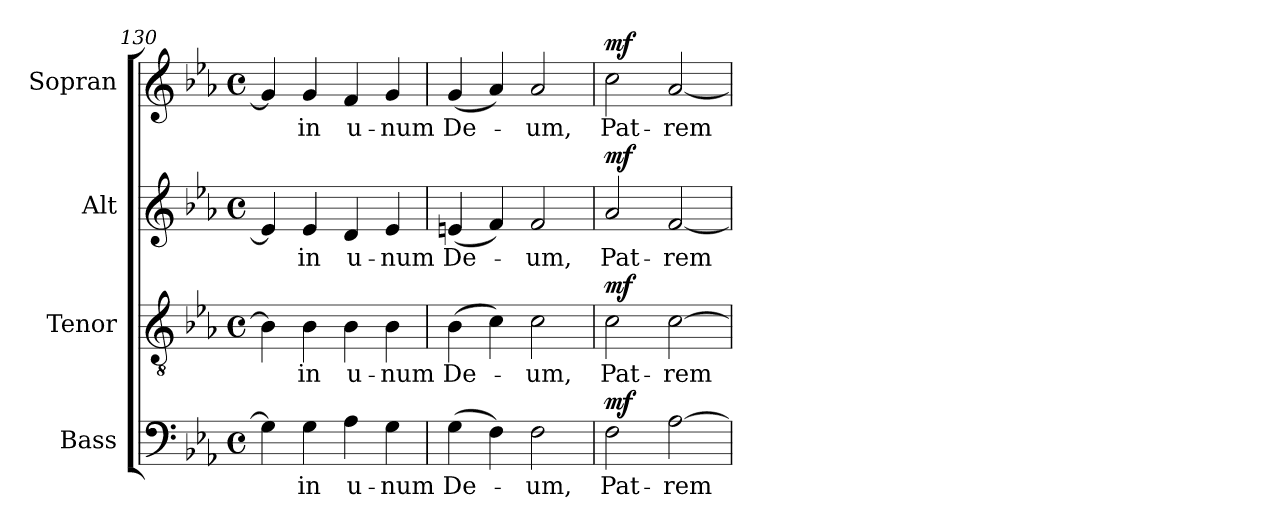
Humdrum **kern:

**kern	**text	**dynam	**kern	**text	**dynam	**kern	**text	**dynam	**kern	**text	**dynam
*part4	*part4	*part4	*part3	*part3	*part3	*part2	*part2	*part2	*part1	*part1	*part1
*staff4	*staff4	*staff4	*staff3	*staff3	*staff3	*staff2	*staff2	*staff2	*staff1	*staff1	*staff1
*I"Bass	*	*	*I"Tenor	*	*	*I"Alt	*	*	*I"Sopran	*	*
*I'B.	*	*	*I'T.	*	*	*I'A.	*	*	*I'S.	*	*
*clefF4	*	*	*clefGv2	*	*	*clefG2	*	*	*clefG2	*	*
*k[b-e-a-]	*	*	*k[b-e-a-]	*	*	*k[b-e-a-]	*	*	*k[b-e-a-]	*	*
*E-:	*	*	*E-:	*	*	*E-:	*	*	*E-:	*	*
*M4/4	*	*	*M4/4	*	*	*M4/4	*	*	*M4/4	*	*
*met(c)	*	*	*met(c)	*	*	*met(c)	*	*	*met(c)	*	*
=130	=130	=130	=130	=130	=130	=130	=130	=130	=130	=130	=130
4G\]	.	.	4B-\]	.	.	4e-/]	.	.	4g/]	.	.
!	!LO:LY:b	!	!	!LO:LY:b	!	!	!LO:LY:b	!	!	!LO:LY:b	!
4G\	in	.	4B-\	in	.	4e-/	in	.	4g/	in	.
!	!LO:LY:b	!	!	!LO:LY:b	!	!	!LO:LY:b	!	!	!LO:LY:b	!
4A-\	u-	.	4B-\	u-	.	4d/	u-	.	4f/	u-	.
!	!LO:LY:b	!	!	!LO:LY:b	!	!	!LO:LY:b	!	!	!LO:LY:b	!
4G\	-num	.	4B-\	-num	.	4e-/	-num	.	4g/	-num	.
=131	=131	=131	=131	=131	=131	=131	=131	=131	=131	=131	=131
!	!LO:LY:b	!	!	!LO:LY:b	!	!	!LO:LY:b	!	!	!LO:LY:b	!
(>4G\	De-	.	(>4B-\	De-	.	(<4en/	De-	.	(<4g/	De-	.
4F\)	.	.	4c\)	.	.	4f/)	.	.	4a-/)	.	.
!	!LO:LY:b	!	!	!LO:LY:b	!	!	!LO:LY:b	!	!	!LO:LY:b	!
2F\	-um,	.	2c\	-um,	.	2f/	-um,	.	2a-/	-um,	.
=132	=132	=132	=132	=132	=132	=132	=132	=132	=132	=132	=132
!	!LO:LY:b	!LO:DY:a	!	!LO:LY:b	!LO:DY:a	!	!LO:LY:b	!LO:DY:a	!	!LO:LY:b	!LO:DY:a
2F\	Pat-	mf	2c\	Pat-	mf	2a-/	Pat-	mf	2cc\	Pat-	mf
!	!LO:LY:b	!	!	!LO:LY:b	!	!	!LO:LY:b	!	!	!LO:LY:b	!
[2A-\	-rem	.	[2c\	-rem	.	[2f/	-rem	.	[2a-/	-rem	.
=	=	=	=	=	=	=	=	=	=	=	=
*-	*-	*-	*-	*-	*-	*-	*-	*-	*-	*-	*-
